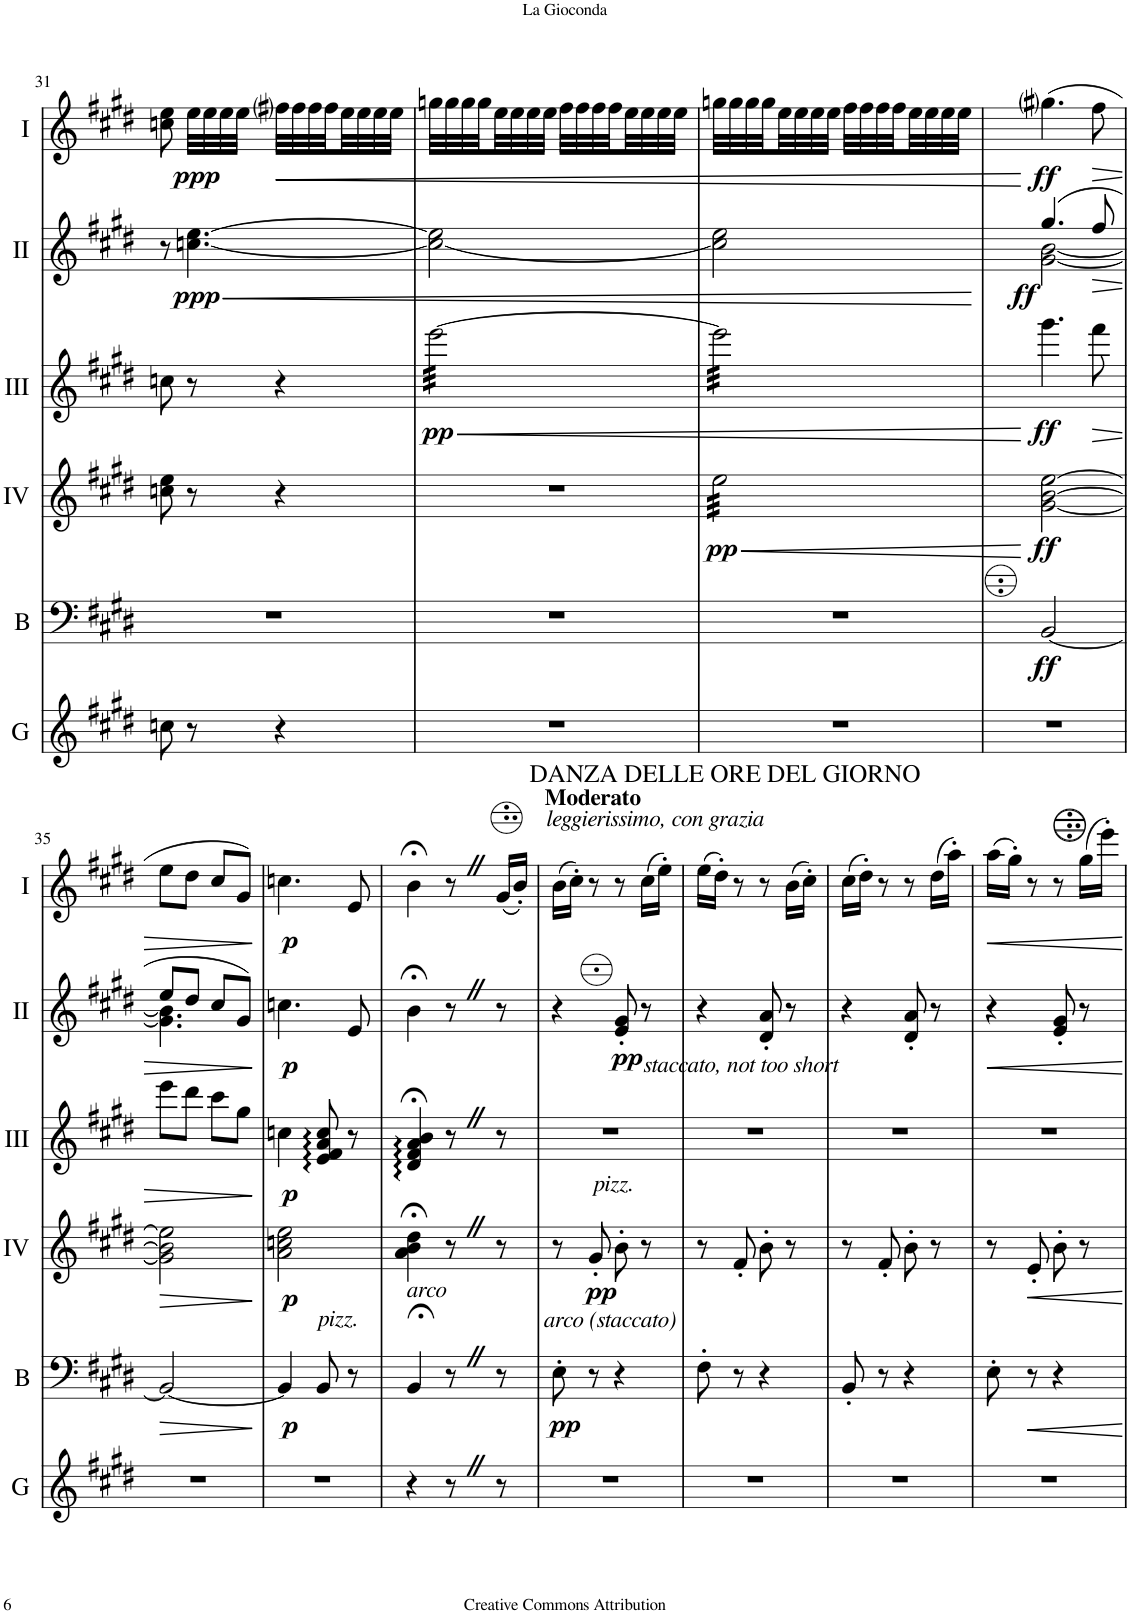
**kern	**kern	**dynam	**kern	**dynam	**kern	**dynam	**kern	**dynam	**kern	**dynam
*part6	*part5	*part5	*part4	*part4	*part3	*part3	*part2	*part2	*part1	*part1
*staff6	*staff5	*staff5	*staff4	*staff4	*staff3	*staff3	*staff2	*staff2	*staff1	*staff1
*I"Glock.	*I"Bass	*	*I"Acc. 4	*	*I"Acc. 3	*	*I"Acc. 2	*	*I"Acc. 1	*
*I'G	*I'B	*	*	*	*	*	*	*	*	*
!!LO:PB:g=z
*clefG2	*clefF4	*	*clefG2	*	*clefG2	*	*clefG2	*	*clefG2	*
*Trd-14c-24	*Trd7c12	*	*Trd7c12	*	*	*	*	*	*	*
*k[f#c#g#d#]	*k[f#c#g#d#]	*	*k[f#c#g#d#]	*	*k[f#c#g#d#]	*	*k[f#c#g#d#]	*	*k[f#c#g#d#]	*
*M2/4	*M2/4	*	*M2/4	*	*M2/4	*	*M2/4	*	*M2/4	*
=31	=31	=31	=31	=31	=31	=31	=31	=31	=31	=31
8ccn\	2r	.	8ccn\ 8ee\	.	8ccn\	.	8r	.	8ccn\ 8ee\	.
!	!	!	!	!	!	!	!	!LO:HP:b	!	!
!	!	!	!	!	!	!	!	!LO:DY:n=1:b	!	!LO:DY:b
8r	.	.	8r	.	8r	.	[4.ccn\ [4.ee\	< ppp	32ee\LLL	ppp
.	.	.	.	.	.	.	.	.	32ee\	.
.	.	.	.	.	.	.	.	.	32ee\	.
.	.	.	.	.	.	.	.	.	32ee\JJJ	.
!	!	!	!	!	!	!	!	!	!	!LO:HP:b
4r	.	.	4r	.	4r	.	.	.	32ff#i\LLL	<
.	.	.	.	.	.	.	.	.	32ff#\	.
.	.	.	.	.	.	.	.	.	32ff#\	.
.	.	.	.	.	.	.	.	.	32ff#\	.
.	.	.	.	.	.	.	.	.	32ee\	.
.	.	.	.	.	.	.	.	.	32ee\	.
.	.	.	.	.	.	.	.	.	32ee\	.
.	.	.	.	.	.	.	.	.	32ee\JJJ	.
=32	=32	=32	=32	=32	=32	=32	=32	=32	=32	=32
!	!	!	!	!	!	!LO:HP:b	!	!	!	!
!	!	!	!	!	!	!LO:DY:n=1:b	!	!	!	!
*	*	*	*	*	*tremolo	*	*	*	*	*
2r	2r	.	2r	.	[32eee\LLL	< pp	2cc\_ 2ee\]	.	32ggn\LLL	.
.	.	.	.	.	32eee\	.	.	.	32gg\	.
.	.	.	.	.	32eee\	.	.	.	32gg\	.
.	.	.	.	.	32eee\	.	.	.	32gg\	.
.	.	.	.	.	32eee\	.	.	.	32ee\	.
.	.	.	.	.	32eee\	.	.	.	32ee\	.
.	.	.	.	.	32eee\	.	.	.	32ee\	.
.	.	.	.	.	32eee\	.	.	.	32ee\JJJ	.
.	.	.	.	.	32eee\	.	.	.	32ff#\LLL	.
.	.	.	.	.	32eee\	.	.	.	32ff#\	.
.	.	.	.	.	32eee\	.	.	.	32ff#\	.
.	.	.	.	.	32eee\	.	.	.	32ff#\	.
.	.	.	.	.	32eee\	.	.	.	32ee\	.
.	.	.	.	.	32eee\	.	.	.	32ee\	.
.	.	.	.	.	32eee\	.	.	.	32ee\	.
.	.	.	.	.	32eee\JJJ	.	.	.	32ee\JJJ	.
=33	=33	=33	=33	=33	=33	=33	=33	=33	=33	=33
!	!	!	!	!LO:HP:b	!	!	!	!	!	!
!	!	!	!	!LO:DY:n=1:b	!	!	!	!	!	!
*	*	*	*tremolo	*	*	*	*	*	*	*
2r	2r	.	32ee\LLL	< pp	32eee\]LLL	.	2cc\] 2ee\	.	32ggn\LLL	.
.	.	.	32ee\	.	32eee\	.	.	.	32gg\	.
.	.	.	32ee\	.	32eee\	.	.	.	32gg\	.
.	.	.	32ee\	.	32eee\	.	.	.	32gg\	.
.	.	.	32ee\	.	32eee\	.	.	.	32ee\	.
.	.	.	32ee\	.	32eee\	.	.	.	32ee\	.
.	.	.	32ee\	.	32eee\	.	.	.	32ee\	.
.	.	.	32ee\	.	32eee\	.	.	.	32ee\JJJ	.
.	.	.	32ee\	.	32eee\	.	.	.	32ff#\LLL	.
.	.	.	32ee\	.	32eee\	.	.	.	32ff#\	.
.	.	.	32ee\	.	32eee\	.	.	.	32ff#\	.
.	.	.	32ee\	.	32eee\	.	.	.	32ff#\	.
.	.	.	32ee\	.	32eee\	.	.	.	32ee\	.
.	.	.	32ee\	.	32eee\	.	.	.	32ee\	.
.	.	.	32ee\	.	32eee\	.	.	.	32ee\	.
.	.	.	32ee\JJJ	.	32eee\JJJ	.	.	.	32ee\JJJ	.
*	*	*	*	*	*Xtremolo	*	*	*	*	*
*	*	*	*Xtremolo	*	*	*	*	*	*	*
.	.	.	.	[	.	[	.	[	.	[
=34	=34	=34	=34	=34	=34	=34	=34	=34	=34	=34
*	*	*	*	*	*	*	*^	*	*	*
!	!	!LO:DY:b	!	!LO:DY:b	!	!LO:DY:b	!	!	!LO:DY:b	!	!LO:DY:b
2r	[2BB/	ff	[2g#\ [2b\ [2ee\	ff	4.ggg#\	ff	(4.gg#/	[2g#\ [2b\	ff	(4.gg#i\	ff
!	!	!	!	!	!	!LO:HP:b	!	!	!LO:HP:b	!	!LO:HP:b
.	.	.	.	.	8fff#\	>	8ff#/	.	>	8ff#\	>
!!LO:LB:g=z
=35	=35	=35	=35	=35	=35	=35	=35	=35	=35	=35	=35
!	!	!LO:HP:b	!	!LO:HP:b	!	!	!	!	!	!	!
2r	2BB/_	>	2g#\] 2b\] 2ee\]	>	8eee\L	.	8ee/L	4.g#\] 4.b\]	.	8ee\L	.
.	.	.	.	.	8ddd#\J	.	8dd#/J	.	.	8dd#\J	.
.	.	.	.	.	8ccc#\L	.	8cc#/L	.	.	8cc#/L	.
.	.	.	.	.	8gg#\J	.	8g#/J)	8ryy	.	8g#/J)	.
*	*	*	*	*	*	*	*v	*v	*	*	*
.	.	]	.	]	.	]	.	]	.	]
=36	=36	=36	=36	=36	=36	=36	=36	=36	=36	=36
!	!	!LO:DY:b	!	!LO:DY:b	!	!LO:DY:b	!	!LO:DY:b	!	!LO:DY:b
2r	4BB/]	p	2a\ 2ccn\ 2ee\	p	4ccn\	p	4.ccn\	p	4.ccn\	p
!	!LO:TX:a:i:t=pizz.	!	!	!	!	!	!	!	!	!
.	8BB/	.	.	.	8e/:: 8f#/:: 8a/:: 8cc/::	.	.	.	.	.
.	8r	.	.	.	8r	.	8e/	.	8e/	.
=37	=37	=37	=37	=37	=37	=37	=37	=37	=37	=37
!	!LO:TX:a:i:t=arco	!	!	!	!	!	!	!	!	!
4r	4BB;</	.	4a\;< 4b\;< 4dd#\;<	.	4d#/::;< 4f#/::;< 4a/::;< 4b/::;<	.	4b;<\	.	4b;<\	.
8r	8r	.	8r	.	8r	.	8r	.	8r	.
8r	8r	.	8r	.	8r	.	8r	.	(16g#/LL	.
.	.	.	.	.	.	.	.	.	16b'/JJ)	.
=38	=38	=38	=38	=38	=38	=38	=38	=38	=38	=38
!	!	!	!	!	!	!	!	!	!LO:TX:a:i:t=leggierissimo, con grazia	!
!	!	!	!	!	!	!	!	!	!LO:TX:a:B:t=Moderato	!
!	!	!	!	!	!	!	!	!	!LO:TX:a:t=DANZA DELLE ORE DEL GIORNO	!
!	!LO:TX:a:i:t=arco (staccato)	!	!	!	!	!	!	!	!	!
!	!	!LO:DY:b	!	!	!	!	!	!	!	!
2r	8E'\	pp	8r	.	2r	.	4r	.	(16b\LL	.
.	.	.	.	.	.	.	.	.	16cc#'\JJ)	.
!	!	!	!LO:TX:a:i:t=pizz.	!	!	!	!	!	!	!
!	!	!	!	!LO:DY:b	!	!	!	!	!	!
.	8r	.	8g#'/	pp	.	.	.	.	8r	.
!	!	!	!	!	!	!	!LO:TX:b:i:t=staccato, not too short	!	!	!
!	!	!	!	!	!	!	!	!LO:DY:b	!	!
.	4r	.	8b'\	.	.	.	8e/' 8g#/'	pp	8r	.
.	.	.	8r	.	.	.	8r	.	(16cc#\LL	.
.	.	.	.	.	.	.	.	.	16ee'\JJ)	.
=39	=39	=39	=39	=39	=39	=39	=39	=39	=39	=39
2r	8F#'\	.	8r	.	2r	.	4r	.	(16ee\LL	.
.	.	.	.	.	.	.	.	.	16dd#'\JJ)	.
.	8r	.	8f#'/	.	.	.	.	.	8r	.
.	4r	.	8b'\	.	.	.	8d#/' 8a/'	.	8r	.
.	.	.	8r	.	.	.	8r	.	(16b\LL	.
.	.	.	.	.	.	.	.	.	16cc#'\JJ)	.
=40	=40	=40	=40	=40	=40	=40	=40	=40	=40	=40
2r	8BB'/	.	8r	.	2r	.	4r	.	(16cc#\LL	.
.	.	.	.	.	.	.	.	.	16dd#'\JJ)	.
.	8r	.	8f#'/	.	.	.	.	.	8r	.
.	4r	.	8b'\	.	.	.	8d#/' 8a/'	.	8r	.
.	.	.	8r	.	.	.	8r	.	(16dd#\LL	.
.	.	.	.	.	.	.	.	.	16aa'\JJ)	.
=41	=41	=41	=41	=41	=41	=41	=41	=41	=41	=41
2r	8E'\	.	8r	.	2r	.	4r	.	(16aa\LL	.
.	.	.	.	.	.	.	.	.	16gg#'\JJ)	.
.	8r	.	8e'/	.	.	.	.	.	8r	.
.	4r	.	8b'\	.	.	.	8e/' 8g#/'	.	8r	.
.	.	.	8r	.	.	.	8r	.	(16gg#\LL	.
.	.	.	.	.	.	.	.	.	16eee'\JJ)	.
=	=	=	=	=	=	=	=	=	=	=
*-	*-	*-	*-	*-	*-	*-	*-	*-	*-	*-
